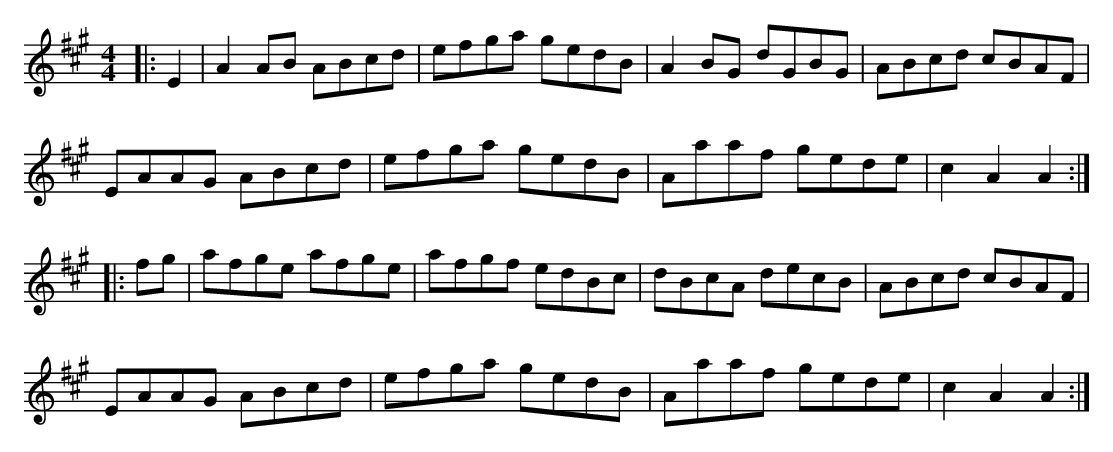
X:1
M:4/4
K:A
|:E2|A2AB ABcd|efga gedB|A2BG dGBG|ABcd cBAF|
EAAG ABcd|efga gedB|Aaaf gede|c2A2 A2:|
|:fg|afge afge|afgf edBc|dBcA decB|ABcd cBAF|
EAAG ABcd|efga gedB|Aaaf gede|c2A2 A2:|
